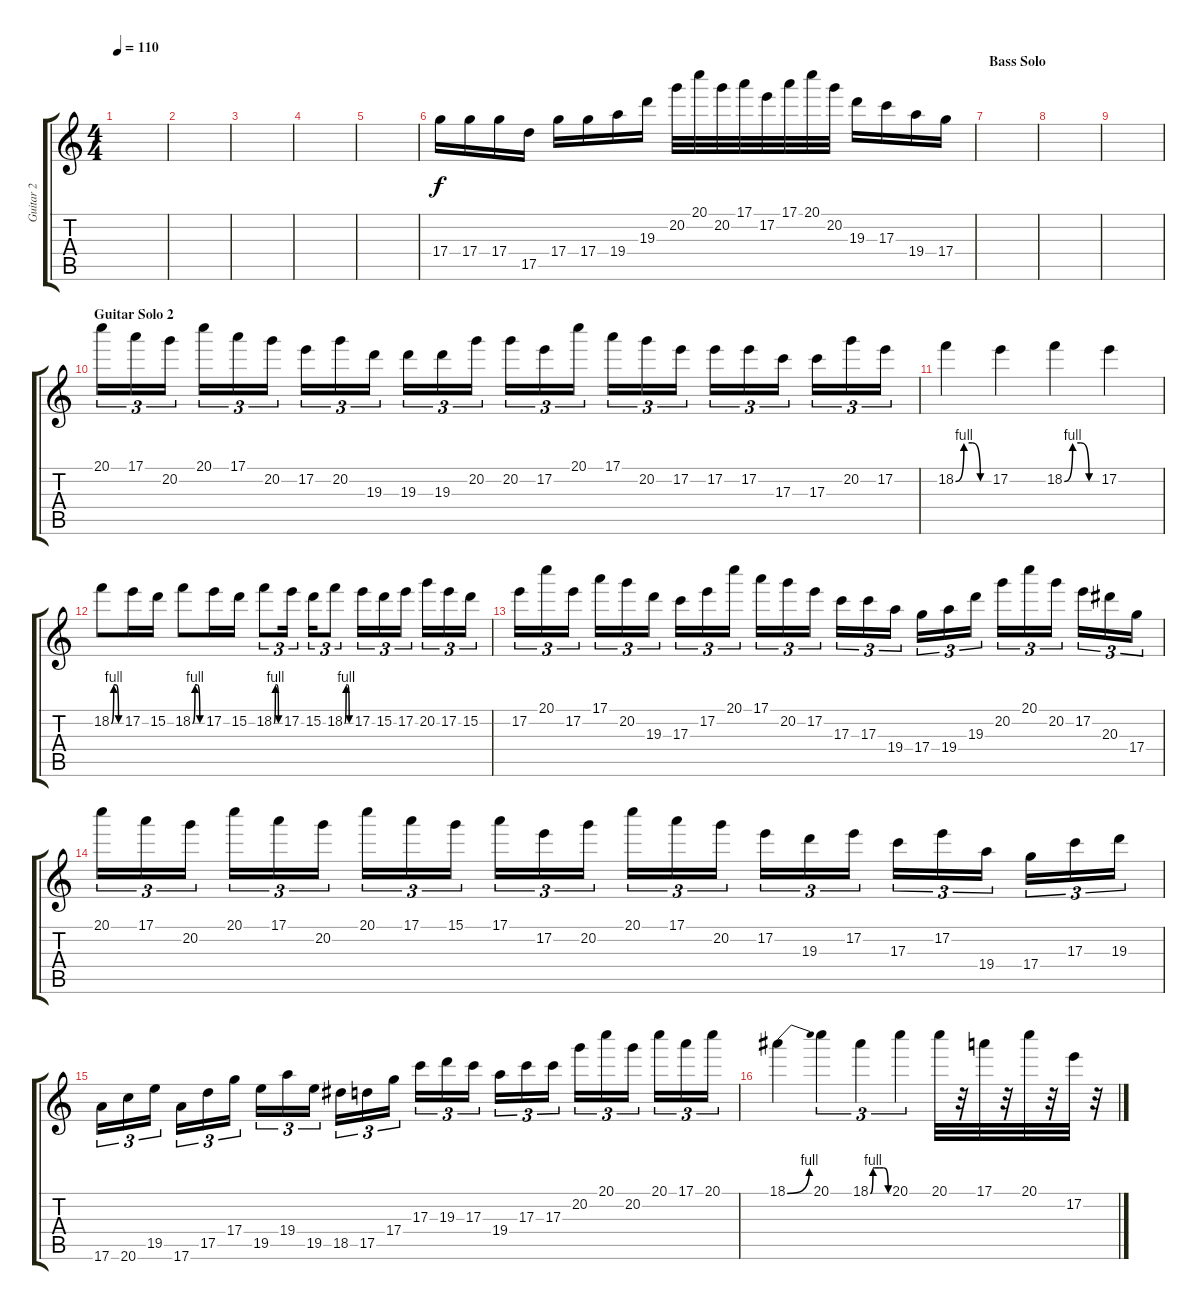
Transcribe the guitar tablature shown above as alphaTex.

\track ("Guitar 2" "Guitar 2") {instrument distortionguitar}
\staff {score tabs}
\tuning (E4 B3 G3 D3 A2 E2) {hide}
\ts (4 4)
\tempo 110
\clef g2
\ks c
|
|
|
|
|
17.4.16 17.4.16 17.4.16 17.5.16 17.4.16 17.4.16 19.4.16 19.3.16 20.2.32 20.1.32 20.2.32 17.1.32 17.2.32 17.1.32 20.1.32 20.2.32 19.3.16 17.3.16 19.4.16 17.4.16 |
\section ("" "Bass Solo")
|
|
|
\section ("" "Guitar Solo 2")
20.1.16{tu (3 2)} 17.1.16{tu (3 2)} 20.2.16{tu (3 2)} 20.1.16{tu (3 2)} 17.1.16{tu (3 2)} 20.2.16{tu (3 2)} 17.2.16{tu (3 2)} 20.2.16{tu (3 2)} 19.3.16{tu (3 2)} 19.3.16{tu (3 2)} 19.3.16{tu (3 2)} 20.2.16{tu (3 2)} 20.2.16{tu (3 2)} 17.2.16{tu (3 2)} 20.1.16{tu (3 2)} 17.1.16{tu (3 2)} 20.2.16{tu (3 2)} 17.2.16{tu (3 2)} 17.2.16{tu (3 2)} 17.2.16{tu (3 2)} 17.3.16{tu (3 2)} 17.3.16{tu (3 2)} 20.2.16{tu (3 2)} 17.2.16{tu (3 2)} |
18.2{be (custom 0 0 15 4 30 4 45 0 60 0)}.4 17.2.4 18.2{be (custom 0 0 15 4 30 4 45 0 60 0)}.4 17.2.4 |
18.2{be (custom 0 0 15 4 30 4 45 0 60 0)}.8 17.2.16 15.2.16 18.2{be (custom 0 0 15 4 30 4 45 0 60 0)}.8 17.2.16 15.2.16 18.2{be (custom 0 0 15 4 30 4 45 0 60 0)}.8{tu (3 2)} 17.2.16{tu (3 2)} 15.2.16{tu (3 2)} 18.2{be (custom 0 0 15 4 30 4 45 0 60 0)}.8{tu (3 2)} 17.2.16{tu (3 2)} 15.2.16{tu (3 2)} 17.2.16{tu (3 2)} 20.2.16{tu (3 2)} 17.2.16{tu (3 2)} 15.2.16{tu (3 2)} |
17.2.16{tu (3 2)} 20.1.16{tu (3 2)} 17.2.16{tu (3 2)} 17.1.16{tu (3 2)} 20.2.16{tu (3 2)} 19.3.16{tu (3 2)} 17.3.16{tu (3 2)} 17.2.16{tu (3 2)} 20.1.16{tu (3 2)} 17.1.16{tu (3 2)} 20.2.16{tu (3 2)} 17.2.16{tu (3 2)} 17.3.16{tu (3 2)} 17.3.16{tu (3 2)} 19.4.16{tu (3 2)} 17.4.16{tu (3 2)} 19.4.16{tu (3 2)} 19.3.16{tu (3 2)} 20.2.16{tu (3 2)} 20.1.16{tu (3 2)} 20.2.16{tu (3 2)} 17.2.16{tu (3 2)} 20.3.16{tu (3 2)} 17.4.16{tu (3 2)} |
20.1.16{tu (3 2)} 17.1.16{tu (3 2)} 20.2.16{tu (3 2)} 20.1.16{tu (3 2)} 17.1.16{tu (3 2)} 20.2.16{tu (3 2)} 20.1.16{tu (3 2)} 17.1.16{tu (3 2)} 15.1.16{tu (3 2)} 17.1.16{tu (3 2)} 17.2.16{tu (3 2)} 20.2.16{tu (3 2)} 20.1.16{tu (3 2)} 17.1.16{tu (3 2)} 20.2.16{tu (3 2)} 17.2.16{tu (3 2)} 19.3.16{tu (3 2)} 17.2.16{tu (3 2)} 17.3.16{tu (3 2)} 17.2.16{tu (3 2)} 19.4.16{tu (3 2)} 17.4.16{tu (3 2)} 17.3.16{tu (3 2)} 19.3.16{tu (3 2)} |
17.6.16{tu (3 2)} 20.6.16{tu (3 2)} 19.5.16{tu (3 2)} 17.6.16{tu (3 2)} 17.5.16{tu (3 2)} 17.4.16{tu (3 2)} 19.5.16{tu (3 2)} 19.4.16{tu (3 2)} 19.5.16{tu (3 2)} 18.5.16{tu (3 2)} 17.5.16{tu (3 2)} 17.4.16{tu (3 2)} 17.3.16{tu (3 2)} 19.3.16{tu (3 2)} 17.3.16{tu (3 2)} 19.4.16{tu (3 2)} 17.3.16{tu (3 2)} 17.3.16{tu (3 2)} 20.2.16{tu (3 2)} 20.1.16{tu (3 2)} 20.2.16{tu (3 2)} 20.1.16{tu (3 2)} 17.1.16{tu (3 2)} 20.1.16{tu (3 2)} |
18.1{be (bend 0 0 60 4)}.4 20.1.4{tu (3 2)} 18.1{be (custom 0 0 9 4 15 4 30 4 43 4 45 4 60 0)}.4{tu (3 2)} 20.1.4{tu (3 2)} 20.1.32 r.32 17.1.32 r.32 20.1.32 r.32 17.2.32 r.32
